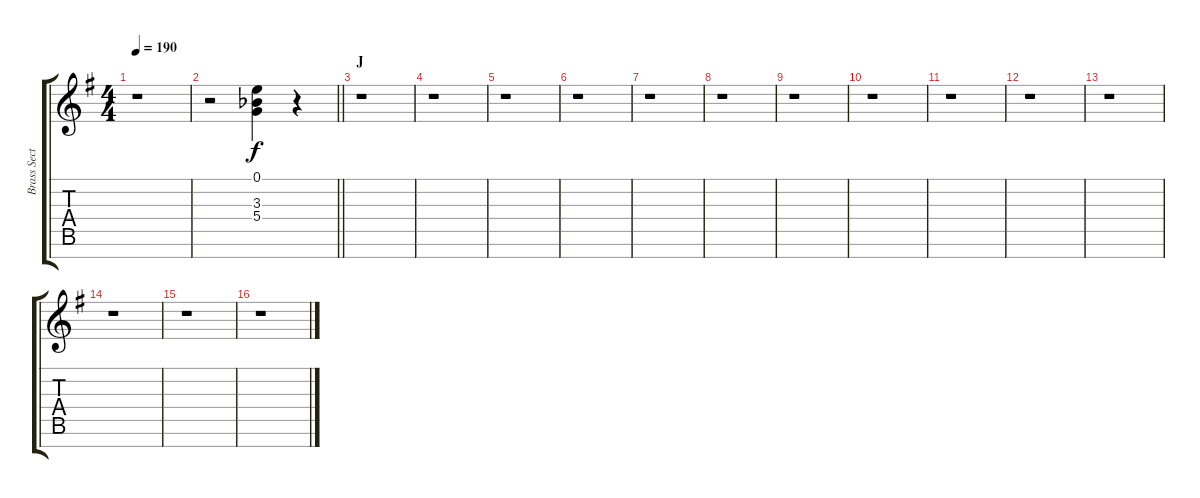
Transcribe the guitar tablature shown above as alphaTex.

\track ("Brass Section I" "Brass Sect") {instrument brasssection}
\staff {score tabs}
\tuning (E5 B4 G4 D4 A3 E3 B2) {hide}
\ts (4 4)
\tempo 190
\clef g2
\ks g
r.1{dy f} |
\barLineRight lightlight
r.2 (0.1 3.3{acc b} 5.4).4 r.4 |
\section ("" "J")
r.1 |
r.1 |
r.1 |
r.1 |
r.1 |
r.1 |
r.1 |
r.1 |
r.1 |
r.1 |
r.1 |
r.1 |
r.1 |
r.1
